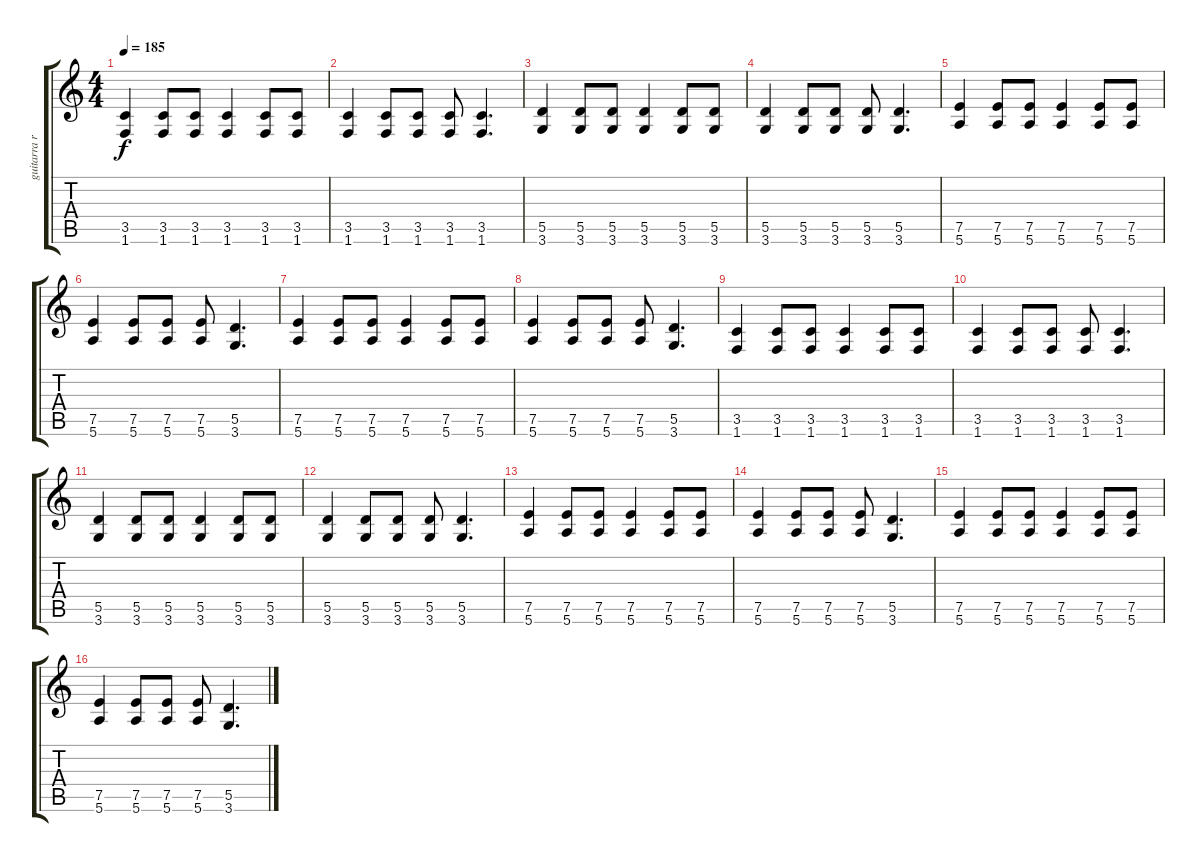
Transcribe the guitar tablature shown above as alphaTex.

\track ("guitarra ritmica" "guitarra r") {instrument distortionguitar}
\staff {score tabs}
\tuning (E4 B3 G3 D3 A2 E2) {hide}
\ts (4 4)
\tempo 185
\clef g2
\ks c
(3.5 1.6).4{dy f} (3.5 1.6).8 (3.5 1.6).8 (3.5 1.6).4 (3.5 1.6).8 (3.5 1.6).8 |
(3.5 1.6).4 (3.5 1.6).8 (3.5 1.6).8 (3.5 1.6).8 (3.5 1.6).4{d} |
(5.5 3.6).4 (5.5 3.6).8 (5.5 3.6).8 (5.5 3.6).4 (5.5 3.6).8 (5.5 3.6).8 |
(5.5 3.6).4 (5.5 3.6).8 (5.5 3.6).8 (5.5 3.6).8 (5.5 3.6).4{d} |
(7.5 5.6).4 (7.5 5.6).8 (7.5 5.6).8 (7.5 5.6).4 (7.5 5.6).8 (7.5 5.6).8 |
(7.5 5.6).4 (7.5 5.6).8 (7.5 5.6).8 (7.5 5.6).8 (5.5 3.6).4{d} |
(7.5 5.6).4 (7.5 5.6).8 (7.5 5.6).8 (7.5 5.6).4 (7.5 5.6).8 (7.5 5.6).8 |
(7.5 5.6).4 (7.5 5.6).8 (7.5 5.6).8 (7.5 5.6).8 (5.5 3.6).4{d} |
(3.5 1.6).4 (3.5 1.6).8 (3.5 1.6).8 (3.5 1.6).4 (3.5 1.6).8 (3.5 1.6).8 |
(3.5 1.6).4 (3.5 1.6).8 (3.5 1.6).8 (3.5 1.6).8 (3.5 1.6).4{d} |
(5.5 3.6).4 (5.5 3.6).8 (5.5 3.6).8 (5.5 3.6).4 (5.5 3.6).8 (5.5 3.6).8 |
(5.5 3.6).4 (5.5 3.6).8 (5.5 3.6).8 (5.5 3.6).8 (5.5 3.6).4{d} |
(7.5 5.6).4 (7.5 5.6).8 (7.5 5.6).8 (7.5 5.6).4 (7.5 5.6).8 (7.5 5.6).8 |
(7.5 5.6).4 (7.5 5.6).8 (7.5 5.6).8 (7.5 5.6).8 (5.5 3.6).4{d} |
(7.5 5.6).4 (7.5 5.6).8 (7.5 5.6).8 (7.5 5.6).4 (7.5 5.6).8 (7.5 5.6).8 |
(7.5 5.6).4 (7.5 5.6).8 (7.5 5.6).8 (7.5 5.6).8 (5.5 3.6).4{d}
